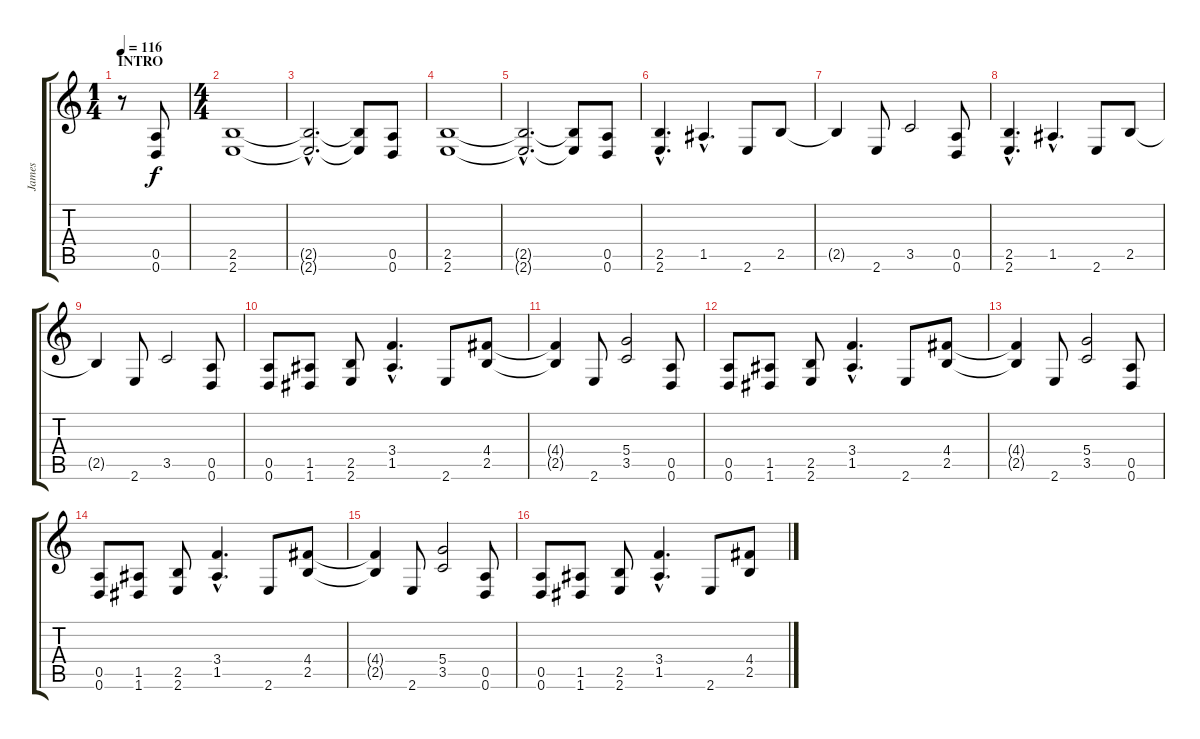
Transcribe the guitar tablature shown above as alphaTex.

\track ("James" "James") {instrument overdrivenguitar}
\staff {score tabs}
\tuning (E4 B3 G3 D3 A2 D2) {hide}
\ts (1 4)
\section ("" "INTRO")
\tempo 116
\clef g2
\ks c
r.8{dy f volume 10 instrument acousticguitarsteel} (0.5 0.6).8 |
\ts (4 4)
(2.5 2.6).1 |
(2.5{hac t} 2.6{hac t}).2{d} (2.5{t} 2.6{t}).8 (0.5 0.6).8 |
(2.5 2.6).1 |
(2.5{hac t} 2.6{hac t}).2{d} (2.5{t} 2.6{t}).8 (0.5 0.6).8 |
(2.5{hac} 2.6{hac}).4{d} 1.5{hac}.4{d} 2.6.8 2.5.8 |
2.5{t}.4 2.6.8 3.5.2 (0.5 0.6).8 |
(2.5{hac} 2.6{hac}).4{d} 1.5{hac}.4{d} 2.6.8 2.5.8 |
2.5{t}.4 2.6.8 3.5.2 (0.5 0.6).8{volume 13 instrument overdrivenguitar} |
(0.5 0.6).8 (1.5 1.6).8 (2.5 2.6).8 (3.4{hac} 1.5{hac}).4{d} 2.6.8 (4.4 2.5).8 |
(4.4{t} 2.5{t}).4 2.6.8 (5.4 3.5).2 (0.5 0.6).8 |
(0.5 0.6).8 (1.5 1.6).8 (2.5 2.6).8 (3.4{hac} 1.5{hac}).4{d} 2.6.8 (4.4 2.5).8 |
(4.4{t} 2.5{t}).4 2.6.8 (5.4 3.5).2 (0.5 0.6).8 |
(0.5 0.6).8 (1.5 1.6).8 (2.5 2.6).8 (3.4{hac} 1.5{hac}).4{d} 2.6.8 (4.4 2.5).8 |
(4.4{t} 2.5{t}).4 2.6.8 (5.4 3.5).2 (0.5 0.6).8 |
(0.5 0.6).8 (1.5 1.6).8 (2.5 2.6).8 (3.4{hac} 1.5{hac}).4{d} 2.6.8 (4.4 2.5).8
